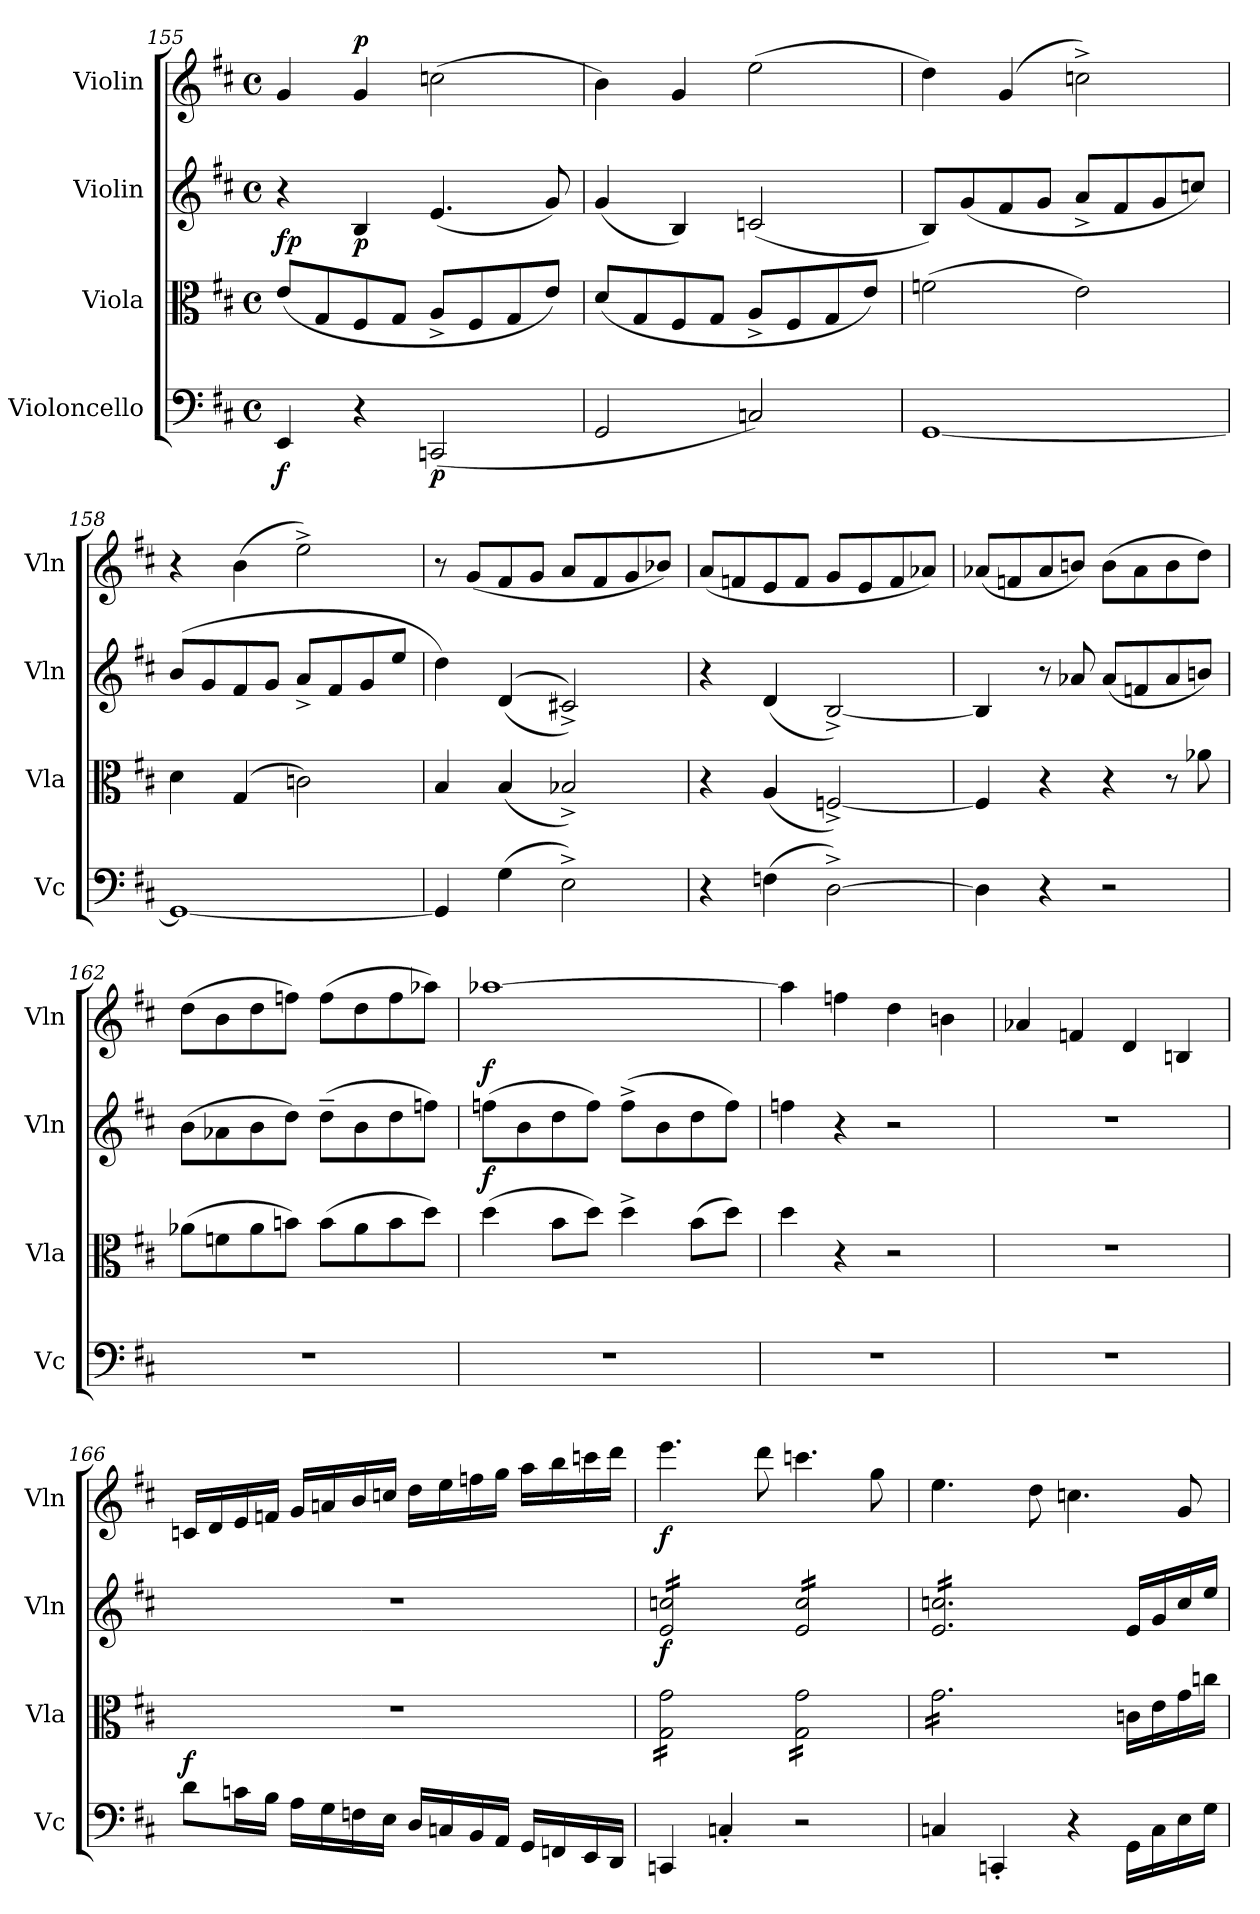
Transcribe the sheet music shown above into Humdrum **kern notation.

**kern	**dynam	**kern	**dynam	**kern	**dynam	**kern	**dynam
*part4	*part4	*part3	*part3	*part2	*part2	*part1	*part1
*staff4	*staff4	*staff3	*staff3	*staff2	*staff2	*staff1	*staff1
*I"Violoncello	*	*I"Viola	*	*I"Violin	*	*I"Violin	*
*I'Vc	*	*I'Vla	*	*I'Vln	*	*I'Vln	*
*clefF4	*	*clefC3	*	*clefG2	*	*clefG2	*
*k[f#c#]	*	*k[f#c#]	*	*k[f#c#]	*	*k[f#c#]	*
*M4/4	*	*M4/4	*	*M4/4	*	*M4/4	*
*met(c)	*	*met(c)	*	*met(c)	*	*met(c)	*
=155	=155	=155	=155	=155	=155	=155	=155
!	!LO:DY:b	!	!LO:DY:a	!	!	!	!
4EE/	f	(8e/L	fp	4r	.	4g/	.
.	.	8G/	.	.	.	.	.
!	!	!	!	!	!LO:DY:b	!	!LO:DY:a
4r	.	8F#/	.	4B/	p	4g/	p
.	.	8G/J	.	.	.	.	.
!	!LO:DY:b	!	!	!	!	!	!
(2CCn/	p	8A^/L	.	(4.e/	.	(>2ccn\	.
.	.	8F#/	.	.	.	.	.
.	.	8G/	.	.	.	.	.
.	.	8e/J)	.	8g/)	.	.	.
=156	=156	=156	=156	=156	=156	=156	=156
2GG/	.	(8d/L	.	(4g/	.	4b\)	.
.	.	8G/	.	.	.	.	.
.	.	8F#/	.	4B/)	.	4g/	.
.	.	8G/J	.	.	.	.	.
2Cn/)	.	8A^/L	.	(2cn/	.	(>2ee\	.
.	.	8F#/	.	.	.	.	.
.	.	8G/	.	.	.	.	.
.	.	8e/J)	.	.	.	.	.
=157	=157	=157	=157	=157	=157	=157	=157
[1GG	.	(>2fn\	.	8B/L)	.	4dd\)	.
.	.	.	.	(8g/	.	.	.
.	.	.	.	8f#/	.	(>4g/	.
.	.	.	.	8g/J	.	.	.
.	.	2e\)	.	8a^/L	.	2ccn^\)	.
.	.	.	.	8f#/	.	.	.
.	.	.	.	8g/	.	.	.
.	.	.	.	8ccn/J)	.	.	.
=158	=158	=158	=158	=158	=158	=158	=158
1GG_	.	4d\	.	(8b/L	.	4r	.
.	.	.	.	8g/	.	.	.
.	.	(>4G/	.	8f#/	.	(>4b\	.
.	.	.	.	8g/J	.	.	.
.	.	2cn\)	.	8a^/L	.	2ee^\)	.
.	.	.	.	8f#/	.	.	.
.	.	.	.	8g/	.	.	.
.	.	.	.	8ee/J	.	.	.
!!LO:LB:g=z
=159	=159	=159	=159	=159	=159	=159	=159
4GG/]	.	4B/	.	4dd\)	.	8r	.
.	.	.	.	.	.	(8g/L	.
(>4G\	.	(4B/	.	((4d/	.	8f#/	.
.	.	.	.	.	.	8g/J	.
2E^\)	.	2B-X^/)	.	2c#X^/))	.	8a/L	.
.	.	.	.	.	.	8f#/	.
.	.	.	.	.	.	8g/	.
.	.	.	.	.	.	8b-X/J)	.
=160	=160	=160	=160	=160	=160	=160	=160
4r	.	4r	.	4r	.	(8a/L	.
.	.	.	.	.	.	8fn/	.
(>4Fn\	.	(4A/	.	(4d/	.	8e/	.
.	.	.	.	.	.	8f/J	.
[2D^\)	.	[2Fn^/)	.	[2B^/)	.	8g/L	.
.	.	.	.	.	.	8e/	.
.	.	.	.	.	.	8f/	.
.	.	.	.	.	.	8a-X/J)	.
=161	=161	=161	=161	=161	=161	=161	=161
4D\]	.	4F/]	.	4B/]	.	(8a-X/L	.
.	.	.	.	.	.	8fn/	.
4r	.	4r	.	8r	.	8a-/	.
.	.	.	.	8a-X/	.	8bn/J)	.
2r	.	4r	.	(8a-/L	.	(>8b\L	.
.	.	.	.	8fn/	.	8a-\	.
.	.	8r	.	8a-/	.	8b\	.
.	.	8a-X\	.	8bn/J)	.	8dd\J)	.
=162	=162	=162	=162	=162	=162	=162	=162
1r	.	(>8a-X\L	.	(>8b\L	.	(>8dd\L	.
.	.	8fn\	.	8a-X\	.	8b\	.
.	.	8a-\	.	8b\	.	8dd\	.
.	.	8bn\J)	.	8dd\J)	.	8ffn\J)	.
.	.	(>8b\L	.	(>8dd~\L	.	(>8ff\L	.
.	.	8a-\	.	8b\	.	8dd\	.
.	.	8b\	.	8dd\	.	8ff\	.
.	.	8dd\J)	.	8ffn\J)	.	8aa-X\J)	.
=163	=163	=163	=163	=163	=163	=163	=163
!	!	!	!LO:DY:a	!	!LO:DY:a	!	!
1r	.	(>4dd\	f	(>8ffn\L	f	[1aa-X	.
.	.	.	.	8b\	.	.	.
.	.	8b\L	.	8dd\	.	.	.
.	.	8dd\J)	.	8ff\J)	.	.	.
.	.	4dd^\	.	(>8ff^\L	.	.	.
.	.	.	.	8b\	.	.	.
.	.	(>8b\L	.	8dd\	.	.	.
.	.	8dd\J)	.	8ff\J)	.	.	.
=164	=164	=164	=164	=164	=164	=164	=164
1r	.	4dd\	.	4ffn\	.	4aa-\]	.
.	.	4r	.	4r	.	4ffn\	.
.	.	2r	.	2r	.	4dd\	.
.	.	.	.	.	.	4bn\	.
=165	=165	=165	=165	=165	=165	=165	=165
1r	.	1r	.	1r	.	4a-X/	.
.	.	.	.	.	.	4fn/	.
.	.	.	.	.	.	4d/	.
.	.	.	.	.	.	4Bn/	.
!!LO:PB:g=z
=166	=166	=166	=166	=166	=166	=166	=166
!	!LO:DY:a	!	!	!	!	!	!
8d\L	f	1r	.	1r	.	16cn/LL	.
.	.	.	.	.	.	16d/	.
16cn\L	.	.	.	.	.	16e/	.
16B\JJ	.	.	.	.	.	16fn/JJ	.
16A\LL	.	.	.	.	.	16g/LL	.
16G\	.	.	.	.	.	16an/	.
16Fn\	.	.	.	.	.	16b/	.
16E\JJ	.	.	.	.	.	16ccn/JJ	.
16D/LL	.	.	.	.	.	16dd\LL	.
16Cn/	.	.	.	.	.	16ee\	.
16BB/	.	.	.	.	.	16ffn\	.
16AA/JJ	.	.	.	.	.	16gg\JJ	.
16GG/LL	.	.	.	.	.	16aa\LL	.
16FFn/	.	.	.	.	.	16bb\	.
16EE/	.	.	.	.	.	16cccn\	.
16DD/JJ	.	.	.	.	.	16ddd\JJ	.
=167	=167	=167	=167	=167	=167	=167	=167
!	!	!	!	!	!LO:DY:b	!	!LO:DY:b
*	*	*tremolo	*	*	*	*	*
*	*	*	*	*tremolo	*	*	*
4CCn/	.	16G\ 16g\LL	.	16e/ 16ccn/LL	f	4.eee\	f
.	.	16G\ 16g\	.	16e/ 16ccn/	.	.	.
.	.	16G\ 16g\	.	16e/ 16ccn/	.	.	.
.	.	16G\ 16g\	.	16e/ 16ccn/	.	.	.
4Cn'/	.	16G\ 16g\	.	16e/ 16ccn/	.	.	.
.	.	16G\ 16g\	.	16e/ 16ccn/	.	.	.
.	.	16G\ 16g\	.	16e/ 16ccn/	.	8ddd\	.
.	.	16G\ 16g\JJ	.	16e/ 16ccn/JJ	.	.	.
2r	.	16G\ 16g\LL	.	16e/ 16cc/LL	.	4.cccn\	.
.	.	16G\ 16g\	.	16e/ 16cc/	.	.	.
.	.	16G\ 16g\	.	16e/ 16cc/	.	.	.
.	.	16G\ 16g\	.	16e/ 16cc/	.	.	.
.	.	16G\ 16g\	.	16e/ 16cc/	.	.	.
.	.	16G\ 16g\	.	16e/ 16cc/	.	.	.
.	.	16G\ 16g\	.	16e/ 16cc/	.	8gg\	.
.	.	16G\ 16g\JJ	.	16e/ 16cc/JJ	.	.	.
=168	=168	=168	=168	=168	=168	=168	=168
4Cn/	.	16g\LL	.	16e/ 16ccn/LL	.	4.ee\	.
.	.	16g\	.	16e/ 16ccn/	.	.	.
.	.	16g\	.	16e/ 16ccn/	.	.	.
.	.	16g\	.	16e/ 16ccn/	.	.	.
4CCn'/	.	16g\	.	16e/ 16ccn/	.	.	.
.	.	16g\	.	16e/ 16ccn/	.	.	.
.	.	16g\	.	16e/ 16ccn/	.	8dd\	.
.	.	16g\	.	16e/ 16ccn/	.	.	.
4r	.	16g\	.	16e/ 16ccn/	.	4.ccn\	.
.	.	16g\	.	16e/ 16ccn/	.	.	.
.	.	16g\	.	16e/ 16ccn/	.	.	.
.	.	16g\JJ	.	16e/ 16ccn/JJ	.	.	.
*	*	*	*	*Xtremolo	*	*	*
*	*	*Xtremolo	*	*	*	*	*
16GG\LL	.	16cn\LL	.	16e/LL	.	.	.
16C\	.	16e\	.	16g/	.	.	.
16E\	.	16g\	.	16cc/	.	8g/	.
16G\JJ	.	16ccn\JJ	.	16ee/JJ	.	.	.
=	=	=	=	=	=	=	=
*-	*-	*-	*-	*-	*-	*-	*-
